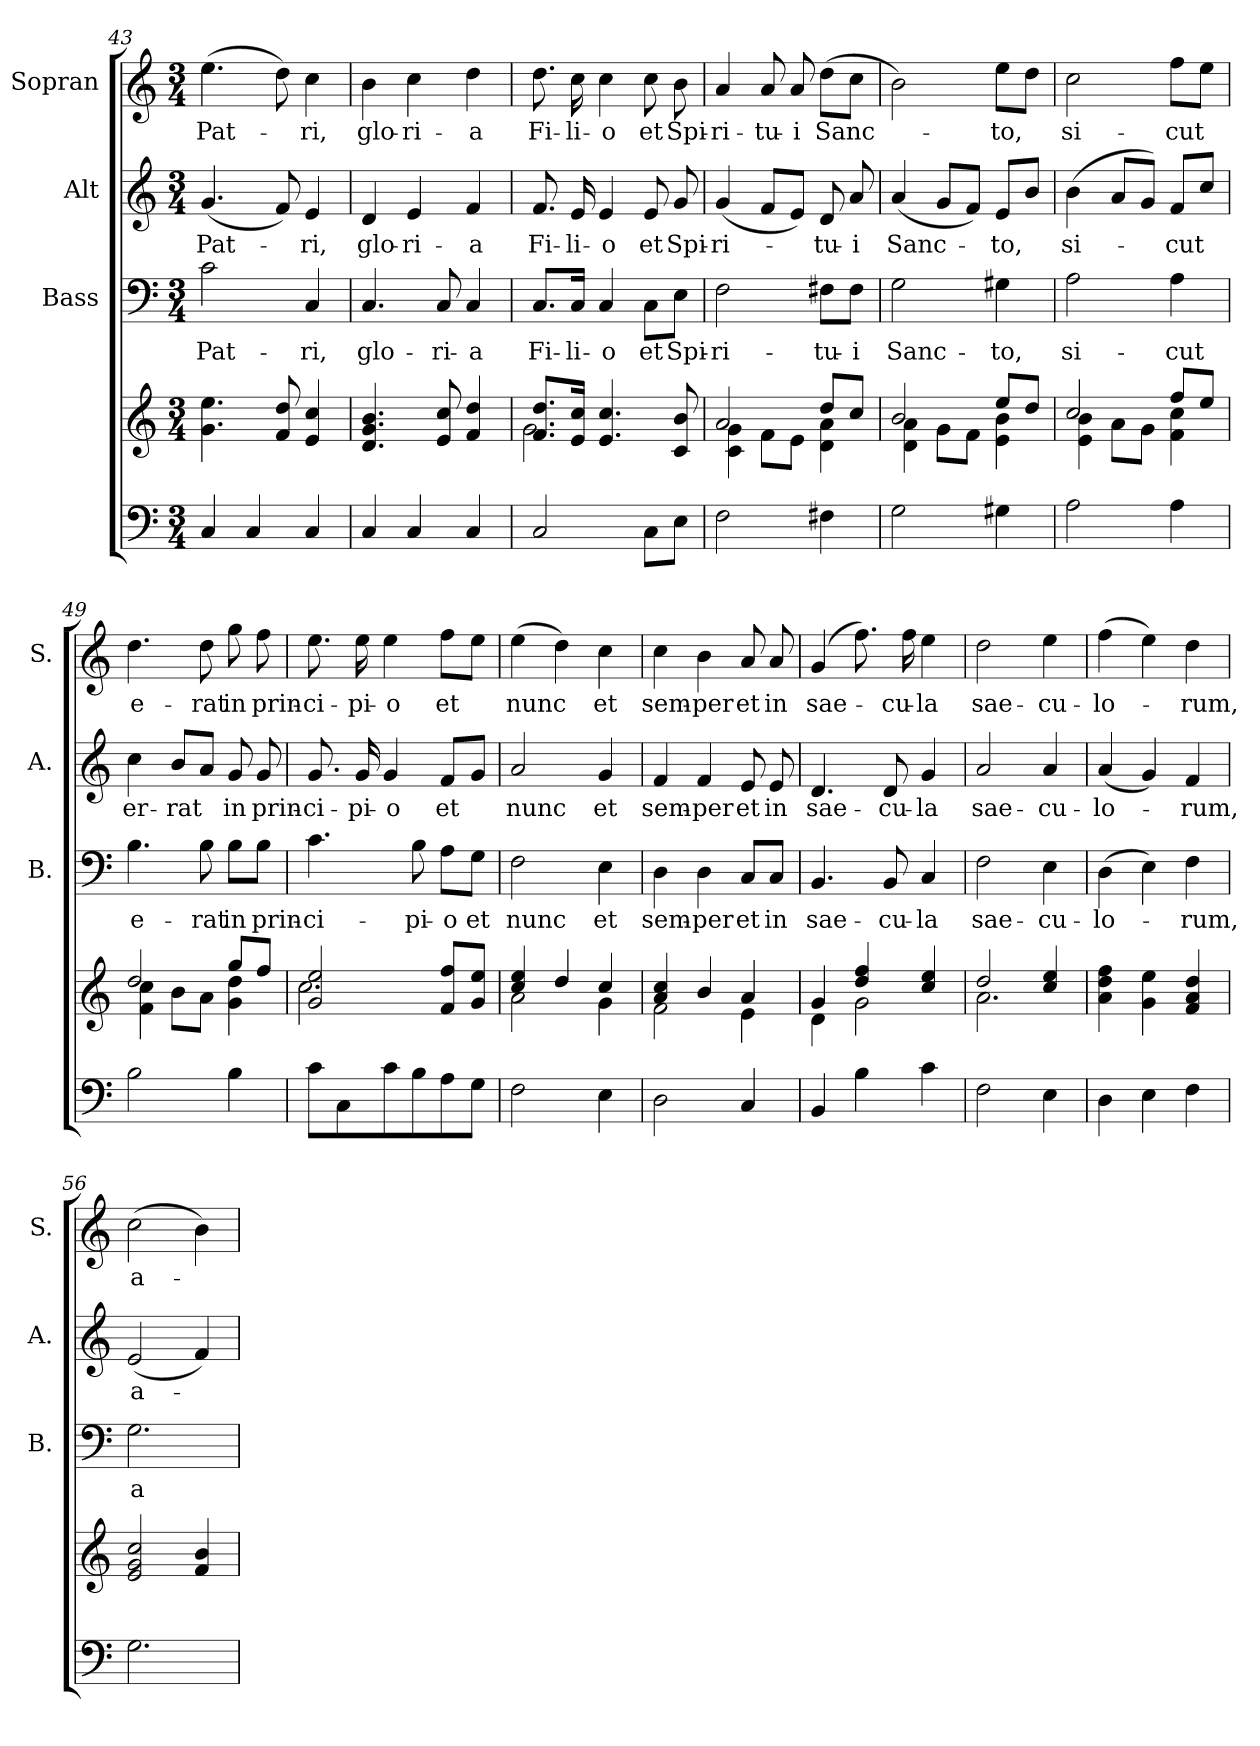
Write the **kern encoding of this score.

**kern	**kern	**kern	**text	**kern	**text	**kern	**text
*part4	*part4	*part3	*part3	*part2	*part2	*part1	*part1
*staff5	*staff4	*staff3	*staff3	*staff2	*staff2	*staff1	*staff1
*	*	*I"Bass	*	*I"Alt	*	*I"Sopran	*
*	*	*I'B.	*	*I'A.	*	*I'S.	*
*clefF4	*clefG2	*clefF4	*	*clefG2	*	*clefG2	*
*k[]	*k[]	*k[]	*	*k[]	*	*k[]	*
*C:	*C:	*C:	*	*C:	*	*C:	*
*M3/4	*M3/4	*M3/4	*	*M3/4	*	*M3/4	*
=43	=43	=43	=43	=43	=43	=43	=43
!	!	!	!LO:LY:b	!	!LO:LY:b	!	!LO:LY:b
4C/	4.g\ 4.ee\	2c\	Pat-	(<4.g/	Pat-	(>4.ee\	Pat-
4C/	.	.	.	.	.	.	.
.	8f/ 8dd/	.	.	8f/)	.	8dd\)	.
!	!	!	!LO:LY:b	!	!LO:LY:b	!	!LO:LY:b
4C/	4e/ 4cc/	4C/	-ri,	4e/	-ri,	4cc\	-ri,
=44	=44	=44	=44	=44	=44	=44	=44
!	!	!	!LO:LY:b	!	!LO:LY:b	!	!LO:LY:b
4C/	4.d/ 4.g/ 4.b/	4.C/	glo-	4d/	glo-	4b\	glo-
!	!	!	!	!	!LO:LY:b	!	!LO:LY:b
4C/	.	.	.	4e/	-ri-	4cc\	-ri-
!	!	!	!LO:LY:b	!	!	!	!
.	8e/ 8cc/	8C/	-ri-	.	.	.	.
!	!	!	!LO:LY:b	!	!LO:LY:b	!	!LO:LY:b
4C/	4f/ 4dd/	4C/	-a	4f/	-a	4dd\	-a
=45	=45	=45	=45	=45	=45	=45	=45
*	*^	*	*	*	*	*	*
!	!	!	!	!LO:LY:b	!	!LO:LY:b	!	!LO:LY:b
2C/	8.f/ 8.dd/L	2.g\	8.C/L	Fi-	8.f/	Fi-	8.dd\	Fi-
!	!	!	!	!LO:LY:b	!	!LO:LY:b	!	!LO:LY:b
.	16e/ 16cc/Jk	.	16C/Jk	-li-	16e/	-li-	16cc\	-li-
!	!	!	!	!LO:LY:b	!	!LO:LY:b	!	!LO:LY:b
.	4.e/ 4.cc/	.	4C/	-o	4e/	-o	4cc\	-o
!	!	!	!	!LO:LY:b	!	!LO:LY:b	!	!LO:LY:b
8C\L	.	.	8C\L	et	8e/	et	8cc\	et
!	!	!	!	!LO:LY:b	!	!LO:LY:b	!	!LO:LY:b
8E\J	8c/ 8b/	.	8E\J	Spi-	8g/	Spi-	8b\	Spi-
!!LO:LB:g=z
=46	=46	=46	=46	=46	=46	=46	=46	=46
!	!	!	!	!LO:LY:b	!	!LO:LY:b	!	!LO:LY:b
2F\	2a/	4c\ 4g\	2F\	-ri-	(<4g/	-ri-	4a/	-ri-
!	!	!	!	!	!	!	!	!LO:LY:b
.	.	8f\L	.	.	8f/L	.	8a/	-tu-
!	!	!	!	!	!	!	!	!LO:LY:b
.	.	8e\J	.	.	8e/J)	.	8a/	-i
!	!	!	!	!LO:LY:b	!	!LO:LY:b	!	!LO:LY:b
4F#X\	8dd/L	4d\ 4a\	8F#X\L	-tu-	8d/	-tu-	(>8dd\L	Sanc-
!	!	!	!	!LO:LY:b	!	!LO:LY:b	!	!
.	8cc/J	.	8F#\J	-i	8a/	-i	8cc\J	.
=47	=47	=47	=47	=47	=47	=47	=47	=47
!	!	!	!	!LO:LY:b	!	!LO:LY:b	!	!
2G\	2b/	4d\ 4a\	2G\	Sanc-	(<4a/	Sanc-	2b\)	.
.	.	8g\L	.	.	8g/L	.	.	.
.	.	8f\J	.	.	8f/J)	.	.	.
!	!	!	!	!LO:LY:b	!	!LO:LY:b	!	!LO:LY:b
4G#X\	8ee/L	4e\ 4b\	4G#X\	-to,	8e/L	-to,	8ee\L	-to,
.	8dd/J	.	.	.	8b/J	.	8dd\J	.
=48	=48	=48	=48	=48	=48	=48	=48	=48
!	!	!	!	!LO:LY:b	!	!LO:LY:b	!	!LO:LY:b
2A\	2cc/	4e\ 4b\	2A\	si-	(>4b\	si-	2cc\	si-
.	.	8a\L	.	.	8a/L	.	.	.
.	.	8g\J	.	.	8g/J)	.	.	.
!	!	!	!	!LO:LY:b	!	!LO:LY:b	!	!LO:LY:b
4A\	8ff/L	4f\ 4cc\	4A\	-cut	8f/L	-cut	8ff\L	-cut
.	8ee/J	.	.	.	8cc/J	.	8ee\J	.
=49	=49	=49	=49	=49	=49	=49	=49	=49
!	!	!	!	!LO:LY:b	!	!LO:LY:b	!	!LO:LY:b
2B\	2dd/	4f\ 4cc\	4.B\	e-	4cc\	er-	4.dd\	e-
!	!	!	!	!	!	!LO:LY:b	!	!
.	.	8b\L	.	.	8b/L	-rat	.	.
!	!	!	!	!LO:LY:b	!	!	!	!LO:LY:b
.	.	8a\J	8B\	-rat	8a/J	.	8dd\	-rat
!	!	!	!	!LO:LY:b	!	!LO:LY:b	!	!LO:LY:b
4B\	8gg/L	4g\ 4dd\	8B\L	in	8g/	in	8gg\	in
!	!	!	!	!LO:LY:b	!	!LO:LY:b	!	!LO:LY:b
.	8ff/J	.	8B\J	prin-	8g/	prin-	8ff\	prin-
=50	=50	=50	=50	=50	=50	=50	=50	=50
!	!	!	!	!LO:LY:b	!	!LO:LY:b	!	!LO:LY:b
8c\L	2g/ 2ee/	2.cc\	4.c\	-ci-	8.g/	-ci-	8.ee\	-ci-
8C\	.	.	.	.	.	.	.	.
!	!	!	!	!	!	!LO:LY:b	!	!LO:LY:b
.	.	.	.	.	16g/	-pi-	16ee\	-pi-
!	!	!	!	!	!	!LO:LY:b	!	!LO:LY:b
8c\	.	.	.	.	4g/	-o	4ee\	-o
!	!	!	!	!LO:LY:b	!	!	!	!
8B\	.	.	8B\	-pi-	.	.	.	.
!	!	!	!	!LO:LY:b	!	!LO:LY:b	!	!LO:LY:b
8A\	8f/ 8ff/L	.	8A\L	-o	8f/L	et	8ff\L	et
!	!	!	!	!LO:LY:b	!	!	!	!
8G\J	8g/ 8ee/J	.	8G\J	et	8g/J	.	8ee\J	.
=51	=51	=51	=51	=51	=51	=51	=51	=51
!	!	!	!	!LO:LY:b	!	!LO:LY:b	!	!LO:LY:b
2F\	4cc/ 4ee/	2a\	2F\	nunc	2a/	nunc	(>4ee\	nunc
.	4dd/	.	.	.	.	.	4dd\)	.
!	!	!	!	!LO:LY:b	!	!LO:LY:b	!	!LO:LY:b
4E\	4cc/	4g\	4E\	et	4g/	et	4cc\	et
!!LO:LB:g=z
=52	=52	=52	=52	=52	=52	=52	=52	=52
!	!	!	!	!LO:LY:b	!	!LO:LY:b	!	!LO:LY:b
2D\	4a/ 4cc/	2f\	4D\	sem-	4f/	sem-	4cc\	sem-
!	!	!	!	!LO:LY:b	!	!LO:LY:b	!	!LO:LY:b
.	4b/	.	4D\	-per	4f/	-per	4b\	-per
!	!	!	!	!LO:LY:b	!	!LO:LY:b	!	!LO:LY:b
4C/	4a/	4e\	8C/L	et	8e/	et	8a/	et
!	!	!	!	!LO:LY:b	!	!LO:LY:b	!	!LO:LY:b
.	.	.	8C/J	in	8e/	in	8a/	in
=53	=53	=53	=53	=53	=53	=53	=53	=53
!	!	!	!	!LO:LY:b	!	!LO:LY:b	!	!LO:LY:b
4BB/	4g/	4d\	4.BB/	sae-	4.d/	sae-	(4g/	sae-
4B\	4dd/ 4ff/	2g\	.	.	.	.	8.ff\)	.
!	!	!	!	!LO:LY:b	!	!LO:LY:b	!	!
.	.	.	8BB/	-cu-	8d/	-cu-	.	.
!	!	!	!	!	!	!	!	!LO:LY:b
.	.	.	.	.	.	.	16ff\	-cu-
!	!	!	!	!LO:LY:b	!	!LO:LY:b	!	!LO:LY:b
4c\	4cc/ 4ee/	.	4C/	-la	4g/	-la	4ee\	-la
=54	=54	=54	=54	=54	=54	=54	=54	=54
!	!	!	!	!LO:LY:b	!	!LO:LY:b	!	!LO:LY:b
2F\	2dd/	2.a\	2F\	sae-	2a/	sae-	2dd\	sae-
!	!	!	!	!LO:LY:b	!	!LO:LY:b	!	!LO:LY:b
4E\	4cc/ 4ee/	.	4E\	-cu-	4a/	-cu-	4ee\	-cu-
*	*v	*v	*	*	*	*	*	*
=55	=55	=55	=55	=55	=55	=55	=55
!	!	!	!LO:LY:b	!	!LO:LY:b	!	!LO:LY:b
4D\	4a\ 4dd\ 4ff\	(>4D\	-lo-	(<4a/	-lo-	(>4ff\	-lo-
4E\	4g\ 4ee\	4E\)	.	4g/)	.	4ee\)	.
!	!	!	!LO:LY:b	!	!LO:LY:b	!	!LO:LY:b
4F\	4f/ 4a/ 4dd/	4F\	-rum,	4f/	-rum,	4dd\	-rum,
=56	=56	=56	=56	=56	=56	=56	=56
!	!	!	!LO:LY:b	!	!LO:LY:b	!	!LO:LY:b
2.G\	2e/ 2g/ 2cc/	2.G\	a-	(<2e/	a-	(>2cc\	a-
.	4f/ 4b/	.	.	4f/)	.	4b\)	.
=	=	=	=	=	=	=	=
*-	*-	*-	*-	*-	*-	*-	*-
